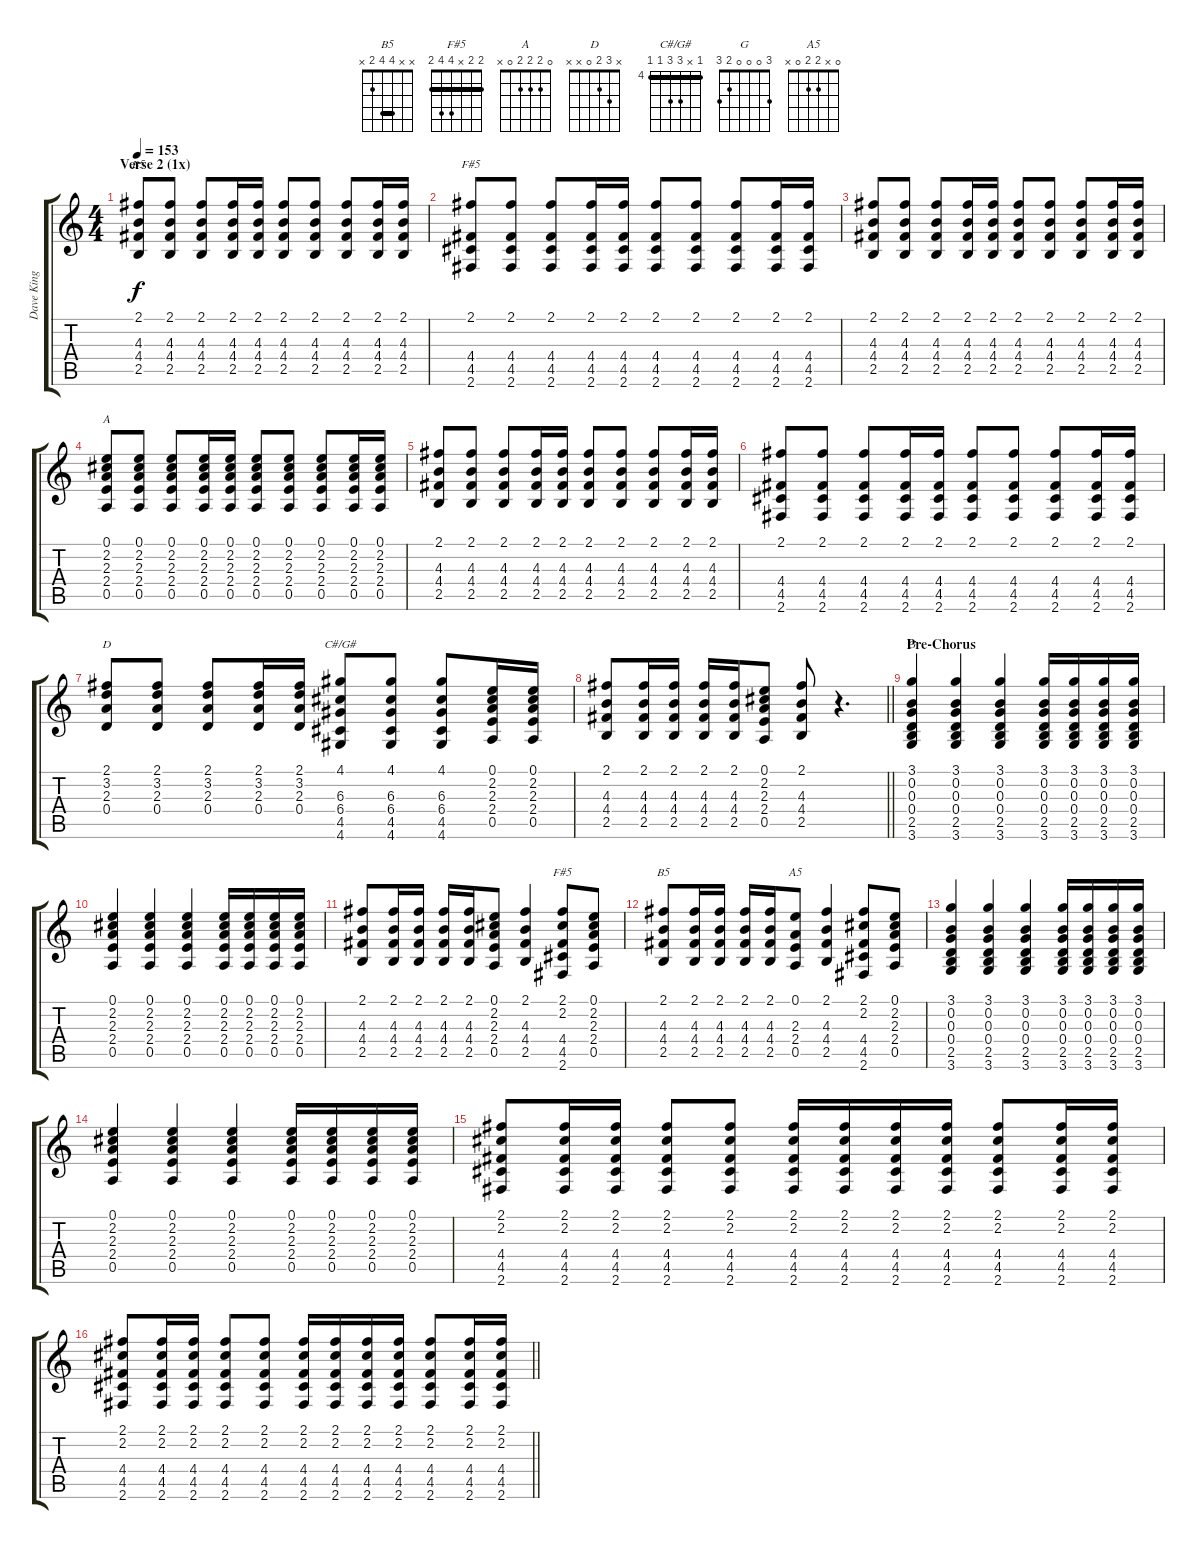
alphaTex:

\track ("Dave King" "Dave King") {instrument acousticguitarsteel}
\staff {score tabs}
\tuning (E4 B3 G3 D3 A2 E2) {hide}
\chord ("B5" 2 x 4 4 2 x) {barre 2}
\chord ("F#5" 2 x x 4 4 2) {barre 2}
\chord ("A" 0 2 2 2 0 x)
\chord ("D" x 3 2 0 x x)
\chord ("C#/G#" 4 x 6 6 4 4) {firstfret 4 barre 4}
\chord ("G" 3 0 0 0 2 3)
\chord ("F#5" 2 2 x 4 4 2) {barre 2}
\chord ("B5" x x 4 4 2 x) {barre 4}
\chord ("A5" 0 x 2 2 0 x)
\ts (4 4)
\section ("" "Verse 2 (1x)")
\tempo 153
\clef g2
\ks c
(2.1 4.3 4.4 2.5).8{ch "B5" dy f} (2.1 4.3 4.4 2.5).8 (2.1 4.3 4.4 2.5).8 (2.1 4.3 4.4 2.5).16 (2.1 4.3 4.4 2.5).16 (2.1 4.3 4.4 2.5).8 (2.1 4.3 4.4 2.5).8 (2.1 4.3 4.4 2.5).8 (2.1 4.3 4.4 2.5).16 (2.1 4.3 4.4 2.5).16 |
(2.1 4.4 4.5 2.6).8{ch "F#5"} (2.1 4.4 4.5 2.6).8 (2.1 4.4 4.5 2.6).8 (2.1 4.4 4.5 2.6).16 (2.1 4.4 4.5 2.6).16 (2.1 4.4 4.5 2.6).8 (2.1 4.4 4.5 2.6).8 (2.1 4.4 4.5 2.6).8 (2.1 4.4 4.5 2.6).16 (2.1 4.4 4.5 2.6).16 |
(2.1 4.3 4.4 2.5).8 (2.1 4.3 4.4 2.5).8 (2.1 4.3 4.4 2.5).8 (2.1 4.3 4.4 2.5).16 (2.1 4.3 4.4 2.5).16 (2.1 4.3 4.4 2.5).8 (2.1 4.3 4.4 2.5).8 (2.1 4.3 4.4 2.5).8 (2.1 4.3 4.4 2.5).16 (2.1 4.3 4.4 2.5).16 |
(0.1 2.2 2.3 2.4 0.5).8{ch "A"} (0.1 2.2 2.3 2.4 0.5).8 (0.1 2.2 2.3 2.4 0.5).8 (0.1 2.2 2.3 2.4 0.5).16 (0.1 2.2 2.3 2.4 0.5).16 (0.1 2.2 2.3 2.4 0.5).8 (0.1 2.2 2.3 2.4 0.5).8 (0.1 2.2 2.3 2.4 0.5).8 (0.1 2.2 2.3 2.4 0.5).16 (0.1 2.2 2.3 2.4 0.5).16 |
(2.1 4.3 4.4 2.5).8 (2.1 4.3 4.4 2.5).8 (2.1 4.3 4.4 2.5).8 (2.1 4.3 4.4 2.5).16 (2.1 4.3 4.4 2.5).16 (2.1 4.3 4.4 2.5).8 (2.1 4.3 4.4 2.5).8 (2.1 4.3 4.4 2.5).8 (2.1 4.3 4.4 2.5).16 (2.1 4.3 4.4 2.5).16 |
(2.1 4.4 4.5 2.6).8 (2.1 4.4 4.5 2.6).8 (2.1 4.4 4.5 2.6).8 (2.1 4.4 4.5 2.6).16 (2.1 4.4 4.5 2.6).16 (2.1 4.4 4.5 2.6).8 (2.1 4.4 4.5 2.6).8 (2.1 4.4 4.5 2.6).8 (2.1 4.4 4.5 2.6).16 (2.1 4.4 4.5 2.6).16 |
(2.1 3.2 2.3 0.4).8{ch "D"} (2.1 3.2 2.3 0.4).8 (2.1 3.2 2.3 0.4).8 (2.1 3.2 2.3 0.4).16 (2.1 3.2 2.3 0.4).16 (4.1 6.3 6.4 4.5 4.6).8{ch "C#/G#"} (4.1 6.3 6.4 4.5 4.6).8 (4.1 6.3 6.4 4.5 4.6).8 (0.1 2.2 2.3 2.4 0.5).16 (0.1 2.2 2.3 2.4 0.5).16 |
\barLineRight lightlight
(2.1 4.3 4.4 2.5).8 (2.1 4.3 4.4 2.5).16 (2.1 4.3 4.4 2.5).16 (2.1 4.3 4.4 2.5).16 (2.1 4.3 4.4 2.5).16 (0.1 2.2 2.3 2.4 0.5).8 (2.1 4.3 4.4 2.5).8 r.4{d} |
\section ("" "Pre-Chorus")
(3.1 0.2 0.3 0.4 2.5 3.6).4{ch "G"} (3.1 0.2 0.3 0.4 2.5 3.6).4 (3.1 0.2 0.3 0.4 2.5 3.6).4 (3.1 0.2 0.3 0.4 2.5 3.6).16 (3.1 0.2 0.3 0.4 2.5 3.6).16 (3.1 0.2 0.3 0.4 2.5 3.6).16 (3.1 0.2 0.3 0.4 2.5 3.6).16 |
(0.1 2.2 2.3 2.4 0.5).4 (0.1 2.2 2.3 2.4 0.5).4 (0.1 2.2 2.3 2.4 0.5).4 (0.1 2.2 2.3 2.4 0.5).16 (0.1 2.2 2.3 2.4 0.5).16 (0.1 2.2 2.3 2.4 0.5).16 (0.1 2.2 2.3 2.4 0.5).16 |
(2.1 4.3 4.4 2.5).8 (2.1 4.3 4.4 2.5).16 (2.1 4.3 4.4 2.5).16 (2.1 4.3 4.4 2.5).16 (2.1 4.3 4.4 2.5).16 (0.1 2.2 2.3 2.4 0.5).8 (2.1 4.3 4.4 2.5).4 (2.1 2.2 4.4 4.5 2.6).8{ch "F#5"} (0.1 2.2 2.3 2.4 0.5).8 |
(2.1 4.3 4.4 2.5).8{ch "B5"} (2.1 4.3 4.4 2.5).16 (2.1 4.3 4.4 2.5).16 (2.1 4.3 4.4 2.5).16 (2.1 4.3 4.4 2.5).16 (0.1 2.3 2.4 0.5).8{ch "A5"} (2.1 4.3 4.4 2.5).4 (2.1 2.2 4.4 4.5 2.6).8 (0.1 2.2 2.3 2.4 0.5).8 |
(3.1 0.2 0.3 0.4 2.5 3.6).4 (3.1 0.2 0.3 0.4 2.5 3.6).4 (3.1 0.2 0.3 0.4 2.5 3.6).4 (3.1 0.2 0.3 0.4 2.5 3.6).16 (3.1 0.2 0.3 0.4 2.5 3.6).16 (3.1 0.2 0.3 0.4 2.5 3.6).16 (3.1 0.2 0.3 0.4 2.5 3.6).16 |
(0.1 2.2 2.3 2.4 0.5).4 (0.1 2.2 2.3 2.4 0.5).4 (0.1 2.2 2.3 2.4 0.5).4 (0.1 2.2 2.3 2.4 0.5).16 (0.1 2.2 2.3 2.4 0.5).16 (0.1 2.2 2.3 2.4 0.5).16 (0.1 2.2 2.3 2.4 0.5).16 |
(2.1 2.2 4.4 4.5 2.6).8 (2.1 2.2 4.4 4.5 2.6).16 (2.1 2.2 4.4 4.5 2.6).16 (2.1 2.2 4.4 4.5 2.6).8 (2.1 2.2 4.4 4.5 2.6).8 (2.1 2.2 4.4 4.5 2.6).16 (2.1 2.2 4.4 4.5 2.6).16 (2.1 2.2 4.4 4.5 2.6).16 (2.1 2.2 4.4 4.5 2.6).16 (2.1 2.2 4.4 4.5 2.6).8 (2.1 2.2 4.4 4.5 2.6).16 (2.1 2.2 4.4 4.5 2.6).16 |
\barLineRight lightlight
(2.1 2.2 4.4 4.5 2.6).8 (2.1 2.2 4.4 4.5 2.6).16 (2.1 2.2 4.4 4.5 2.6).16 (2.1 2.2 4.4 4.5 2.6).8 (2.1 2.2 4.4 4.5 2.6).8 (2.1 2.2 4.4 4.5 2.6).16 (2.1 2.2 4.4 4.5 2.6).16 (2.1 2.2 4.4 4.5 2.6).16 (2.1 2.2 4.4 4.5 2.6).16 (2.1 2.2 4.4 4.5 2.6).8 (2.1 2.2 4.4 4.5 2.6).16 (2.1 2.2 4.4 4.5 2.6).16
